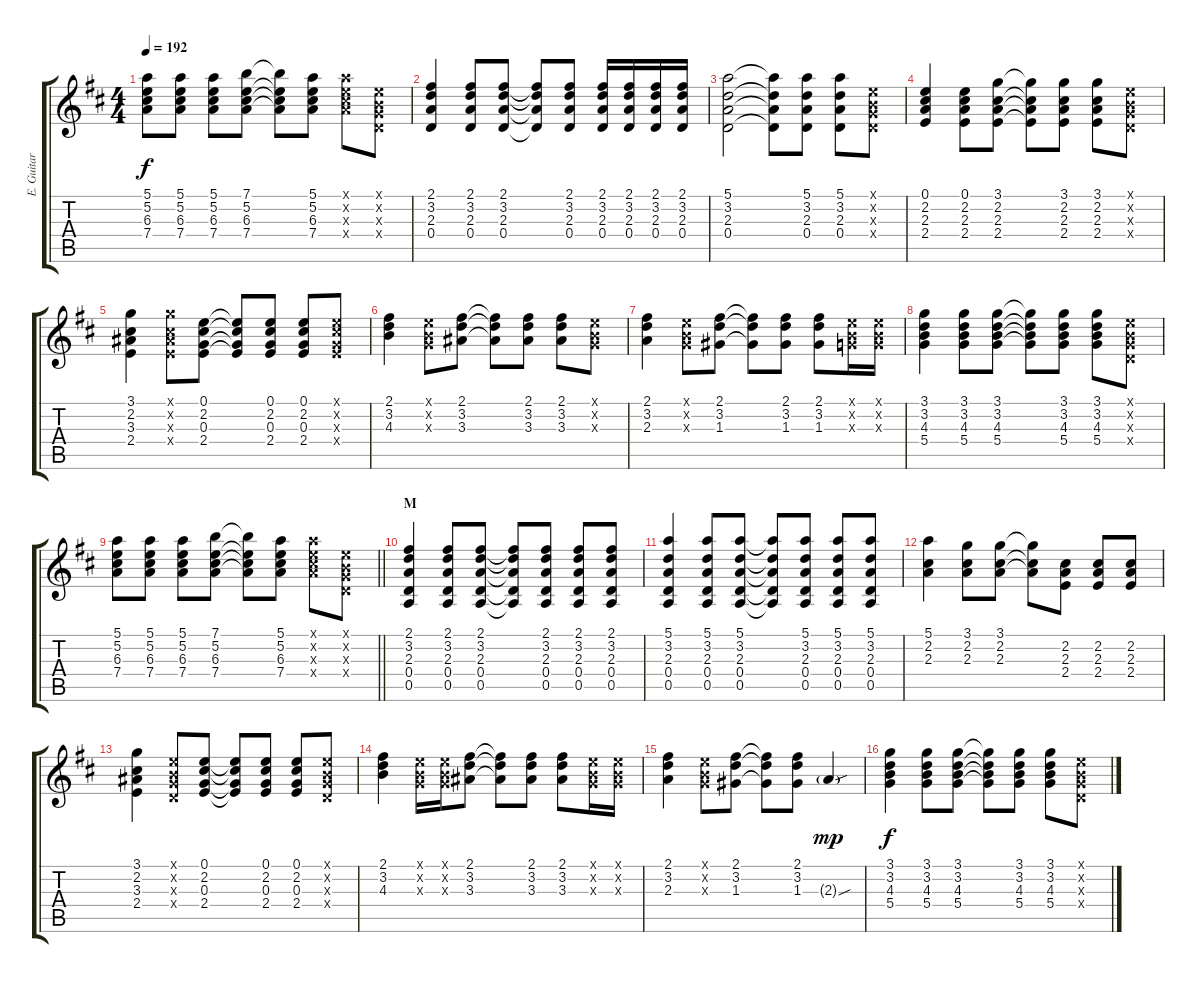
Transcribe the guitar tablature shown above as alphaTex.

\track ("E. Guitar I" "E. Guitar ") {instrument overdrivenguitar}
\staff {score tabs}
\tuning (E4 B3 G3 D3 A2 E2) {hide}
\ts (4 4)
\tempo 192
\clef g2
\ks d
(5.1 5.2 6.3 7.4).8{dy f} (5.1 5.2 6.3 7.4).8 (5.1 5.2 6.3 7.4).8 (7.1 5.2 6.3 7.4).8 (7.1{t} 5.2{t} 6.3{t} 7.4{t}).8 (5.1 5.2 6.3 7.4).8 (5.1{x} 5.2{x} 6.3{x} 7.4{x}).8 (0.1{x} 0.2{x} 0.3{x} 0.4{x}).8 |
(2.1 3.2 2.3 0.4).4 (2.1 3.2 2.3 0.4).8 (2.1 3.2 2.3 0.4).8 (2.1{t} 3.2{t} 2.3{t} 0.4{t}).8 (2.1 3.2 2.3 0.4).8 (2.1 3.2 2.3 0.4).16 (2.1 3.2 2.3 0.4).16 (2.1 3.2 2.3 0.4).16 (2.1 3.2 2.3 0.4).16 |
(5.1 3.2 2.3 0.4).2 (5.1{t} 3.2{t} 2.3{t} 0.4{t}).8 (5.1 3.2 2.3 0.4).8 (5.1 3.2 2.3 0.4).8 (0.1{x} 0.2{x} 0.3{x} 0.4{x}).8 |
(0.1 2.2 2.3 2.4).4 (0.1 2.2 2.3 2.4).8 (3.1 2.2 2.3 2.4).8 (3.1{t} 2.2{t} 2.3{t} 2.4{t}).8 (3.1 2.2 2.3 2.4).8 (3.1 2.2 2.3 2.4).8 (0.1{x} 0.2{x} 0.3{x} 0.4{x}).8 |
(3.1 2.2 3.3 2.4).4 (3.1{x} 2.2{x} 3.3{x} 2.4{x}).8 (0.1 2.2 0.3 2.4).8 (0.1{t} 2.2{t} 0.3{t} 2.4{t}).8 (0.1 2.2 0.3 2.4).8 (0.1 2.2 0.3 2.4).8 (0.1{x} 2.2{x} 0.3{x} 2.4{x}).8 |
(2.1 3.2 4.3).4 (0.1{x} 0.2{x} 0.3{x}).8 (2.1 3.2 3.3).8 (2.1{t} 3.2{t} 3.3{t}).8 (2.1 3.2 3.3).8 (2.1 3.2 3.3).8 (0.1{x} 0.2{x} 0.3{x}).8 |
(2.1 3.2 2.3).4 (0.1{x} 0.2{x} 0.3{x}).8 (2.1 3.2 1.3).8 (2.1{t} 3.2{t} 1.3{t}).8 (2.1 3.2 1.3).8 (2.1 3.2 1.3).8 (0.1{x} 0.2{x} 0.3{x}).16 (0.1{x} 0.2{x} 0.3{x}).16 |
(3.1 3.2 4.3 5.4).4 (3.1 3.2 4.3 5.4).8 (3.1 3.2 4.3 5.4).8 (3.1{t} 3.2{t} 4.3{t} 5.4{t}).8 (3.1 3.2 4.3 5.4).8 (3.1 3.2 4.3 5.4).8 (0.1{x} 0.2{x} 0.3{x} 0.4{x}).8 |
\barLineRight lightlight
(5.1 5.2 6.3 7.4).8 (5.1 5.2 6.3 7.4).8 (5.1 5.2 6.3 7.4).8 (7.1 5.2 6.3 7.4).8 (7.1{t} 5.2{t} 6.3{t} 7.4{t}).8 (5.1 5.2 6.3 7.4).8 (5.1{x} 5.2{x} 6.3{x} 7.4{x}).8 (0.1{x} 0.2{x} 0.3{x} 0.4{x}).8 |
\section ("" "M")
(2.1 3.2 2.3 0.4 0.5).4 (2.1 3.2 2.3 0.4 0.5).8 (2.1 3.2 2.3 0.4 0.5).8 (2.1{t} 3.2{t} 2.3{t} 0.4{t} 0.5{t}).8 (2.1 3.2 2.3 0.4 0.5).8 (2.1 3.2 2.3 0.4 0.5).8 (2.1 3.2 2.3 0.4 0.5).8 |
(5.1 3.2 2.3 0.4 0.5).4 (5.1 3.2 2.3 0.4 0.5).8 (5.1 3.2 2.3 0.4 0.5).8 (5.1{t} 3.2{t} 2.3{t} 0.4{t} 0.5{t}).8 (5.1 3.2 2.3 0.4 0.5).8 (5.1 3.2 2.3 0.4 0.5).8 (5.1 3.2 2.3 0.4 0.5).8 |
(5.1 2.2 2.3).4 (3.1 2.2 2.3).8 (3.1 2.2 2.3).8 (3.1{t} 2.2{t} 2.3{t}).8 (2.2 2.3 2.4).8 (2.2 2.3 2.4).8 (2.2 2.3 2.4).8 |
(3.1 2.2 3.3 2.4).4 (0.1{x} 0.2{x} 0.3{x} 0.4{x}).8 (0.1 2.2 0.3 2.4).8 (0.1{t} 2.2{t} 0.3{t} 2.4{t}).8 (0.1 2.2 0.3 2.4).8 (0.1 2.2 0.3 2.4).8 (0.1{x} 0.2{x} 0.3{x} 0.4{x}).8 |
(2.1 3.2 4.3).4 (0.1{x} 0.2{x} 0.3{x}).16 (0.1{x} 0.2{x} 0.3{x}).16 (2.1 3.2 3.3).8 (2.1{t} 3.2{t} 3.3{t}).8 (2.1 3.2 3.3).8 (2.1 3.2 3.3).8 (0.1{x} 0.2{x} 0.3{x}).16 (0.1{x} 0.2{x} 0.3{x}).16 |
(2.1 3.2 2.3).4 (0.1{x} 0.2{x} 0.3{x}).8 (2.1 3.2 1.3).8 (2.1{t} 3.2{t} 1.3{t}).8 (2.1 3.2 1.3).8 2.3{sou g}.4{dy mp} |
(3.1 3.2 4.3 5.4).4{dy f} (3.1 3.2 4.3 5.4).8 (3.1 3.2 4.3 5.4).8 (3.1{t} 3.2{t} 4.3{t} 5.4{t}).8 (3.1 3.2 4.3 5.4).8 (3.1 3.2 4.3 5.4).8 (0.1{x} 0.2{x} 0.3{x} 0.4{x}).8
